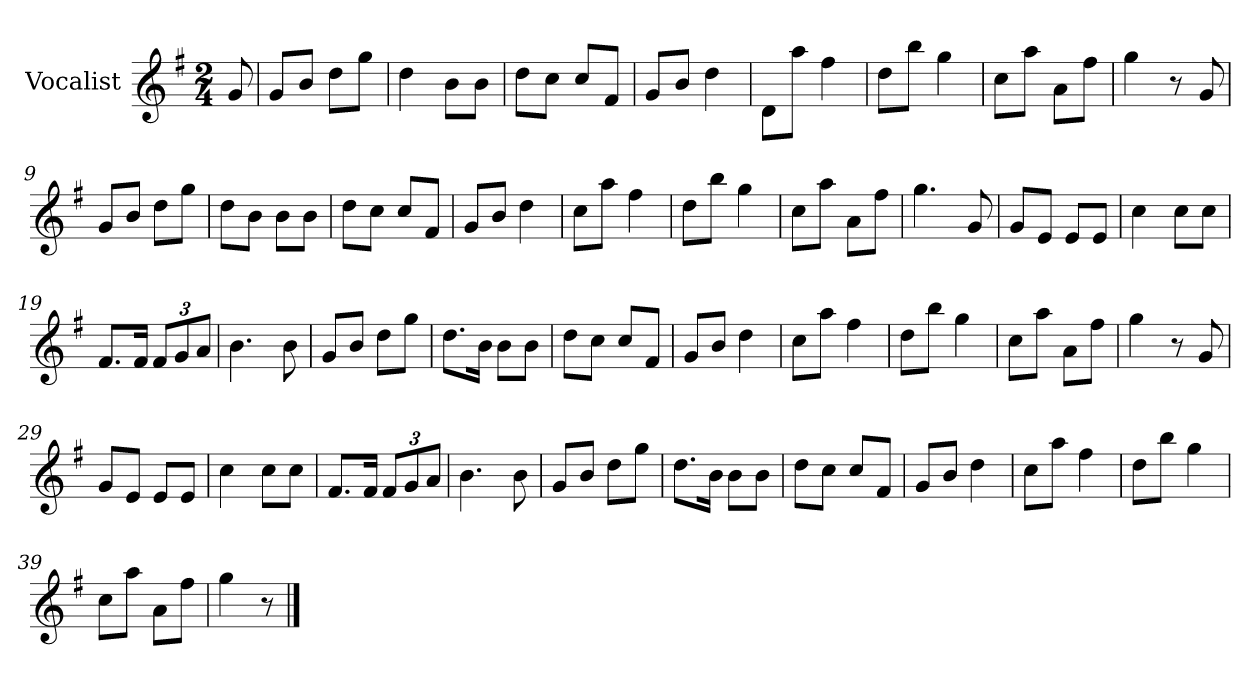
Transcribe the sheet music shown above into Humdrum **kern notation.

**kern
*part1
*staff1
*I"Vocalist
*k[f#]
*G:
*M2/4
=
8g
=1
8gL
8bJ
8ddL
8ggJ
=2
4dd
8bL
8bJ
=3
8ddL
8ccJ
8ccL
8f#J
=4
8gL
8bJ
4dd
=5
8dL
8aaJ
4ff#
=6
8ddL
8bbJ
4gg
=7
8ccL
8aaJ
8aL
8ff#J
=8
4gg
8r
8g
=9
8gL
8bJ
8ddL
8ggJ
=10
8ddL
8bJ
8bL
8bJ
=11
8ddL
8ccJ
8ccL
8f#J
=12
8gL
8bJ
4dd
=13
8ccL
8aaJ
4ff#
=14
8ddL
8bbJ
4gg
=15
8ccL
8aaJ
8aL
8ff#J
=16
4.gg
8g
=17
8gL
8eJ
8eL
8eJ
=18
4cc
8ccL
8ccJ
=19
8.f#L
16f#Jk
12f#L
12g
12aJ
=20
4.b
8b
=21
8gL
8bJ
8ddL
8ggJ
=22
8.ddL
16bJk
8bL
8bJ
=23
8ddL
8ccJ
8ccL
8f#J
=24
8gL
8bJ
4dd
=25
8ccL
8aaJ
4ff#
=26
8ddL
8bbJ
4gg
=27
8ccL
8aaJ
8aL
8ff#J
=28
4gg
8r
8g
=29
8gL
8eJ
8eL
8eJ
=30
4cc
8ccL
8ccJ
=31
8.f#L
16f#Jk
12f#L
12g
12aJ
=32
4.b
8b
=33
8gL
8bJ
8ddL
8ggJ
=34
8.ddL
16bJk
8bL
8bJ
=35
8ddL
8ccJ
8ccL
8f#J
=36
8gL
8bJ
4dd
=37
8ccL
8aaJ
4ff#
=38
8ddL
8bbJ
4gg
=39
8ccL
8aaJ
8aL
8ff#J
=40
4gg
8r
==
*-
